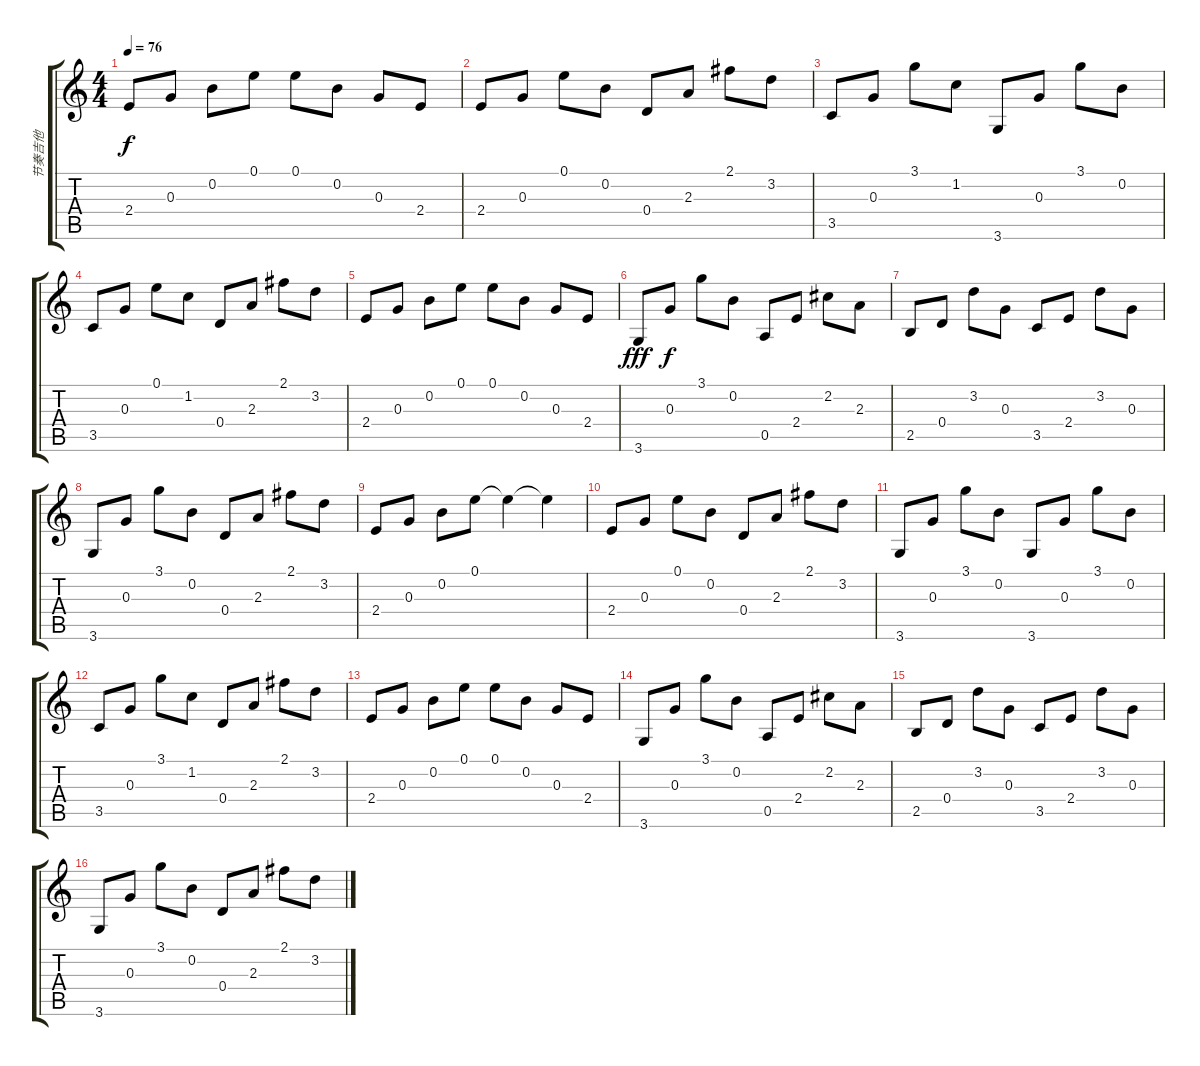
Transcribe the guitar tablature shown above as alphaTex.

\track ("节奏吉他" "节奏吉他") {instrument acousticguitarsteel}
\staff {score tabs}
\tuning (E4 B3 G3 D3 A2 E2) {hide}
\ts (4 4)
\tempo 76
\clef g2
\ks c
2.4.8{dy f} 0.3.8 0.2.8 0.1.8 0.1.8 0.2.8 0.3.8 2.4.8 |
2.4.8 0.3.8 0.1.8 0.2.8 0.4.8 2.3.8 2.1.8 3.2.8 |
3.5.8 0.3.8 3.1.8 1.2.8 3.6.8 0.3.8 3.1.8 0.2.8 |
3.5.8 0.3.8 0.1.8 1.2.8 0.4.8 2.3.8 2.1.8 3.2.8 |
2.4.8 0.3.8 0.2.8 0.1.8 0.1.8 0.2.8 0.3.8 2.4.8 |
3.6.8{dy fff} 0.3.8{dy f} 3.1.8 0.2.8 0.5.8 2.4.8 2.2.8 2.3.8 |
2.5.8 0.4.8 3.2.8 0.3.8 3.5.8 2.4.8 3.2.8 0.3.8 |
3.6.8 0.3.8 3.1.8 0.2.8 0.4.8 2.3.8 2.1.8 3.2.8 |
2.4.8 0.3.8 0.2.8 0.1.8 0.1{t}.4 0.1{t}.4 |
2.4.8 0.3.8 0.1.8 0.2.8 0.4.8 2.3.8 2.1.8 3.2.8 |
3.6.8 0.3.8 3.1.8 0.2.8 3.6.8 0.3.8 3.1.8 0.2.8 |
3.5.8 0.3.8 3.1.8 1.2.8 0.4.8 2.3.8 2.1.8 3.2.8 |
2.4.8 0.3.8 0.2.8 0.1.8 0.1.8 0.2.8 0.3.8 2.4.8 |
3.6.8 0.3.8 3.1.8 0.2.8 0.5.8 2.4.8 2.2.8 2.3.8 |
2.5.8 0.4.8 3.2.8 0.3.8 3.5.8 2.4.8 3.2.8 0.3.8 |
3.6.8 0.3.8 3.1.8 0.2.8 0.4.8 2.3.8 2.1.8 3.2.8
